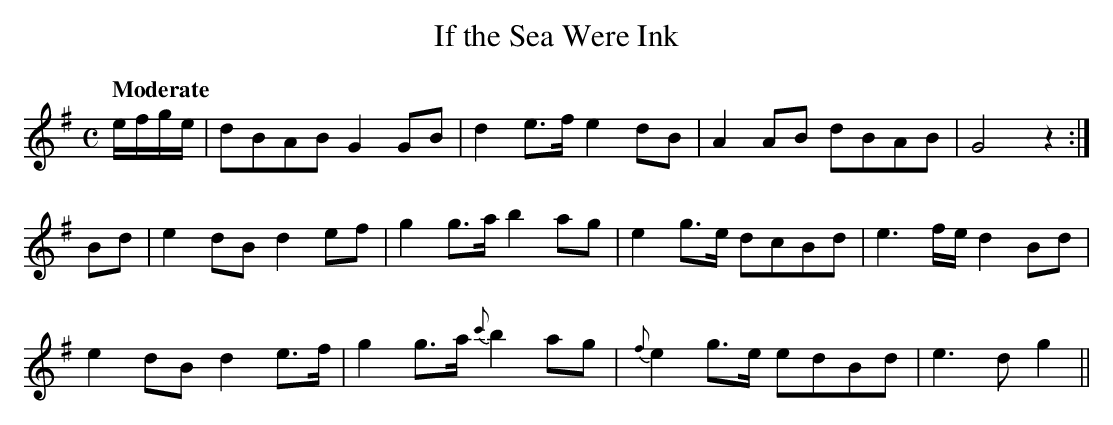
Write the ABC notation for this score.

X:1
T:If the Sea Were Ink
L:1/8
M:C
Q:"Moderate"
K:G
e/f/g/e/|dBAB G2 GB|d2 e>f e2 dB|A2 AB dBAB|G4 z2:|
Bd|e2 dB d2 ef|g2 g>a b2 ag|e2 g>e dcBd|e3 f/e/ d2 Bd|
e2 dB d2 e>f|g2 g>a {c'}b2 ag|{f}e2 g>e edBd|e3 d g2||
